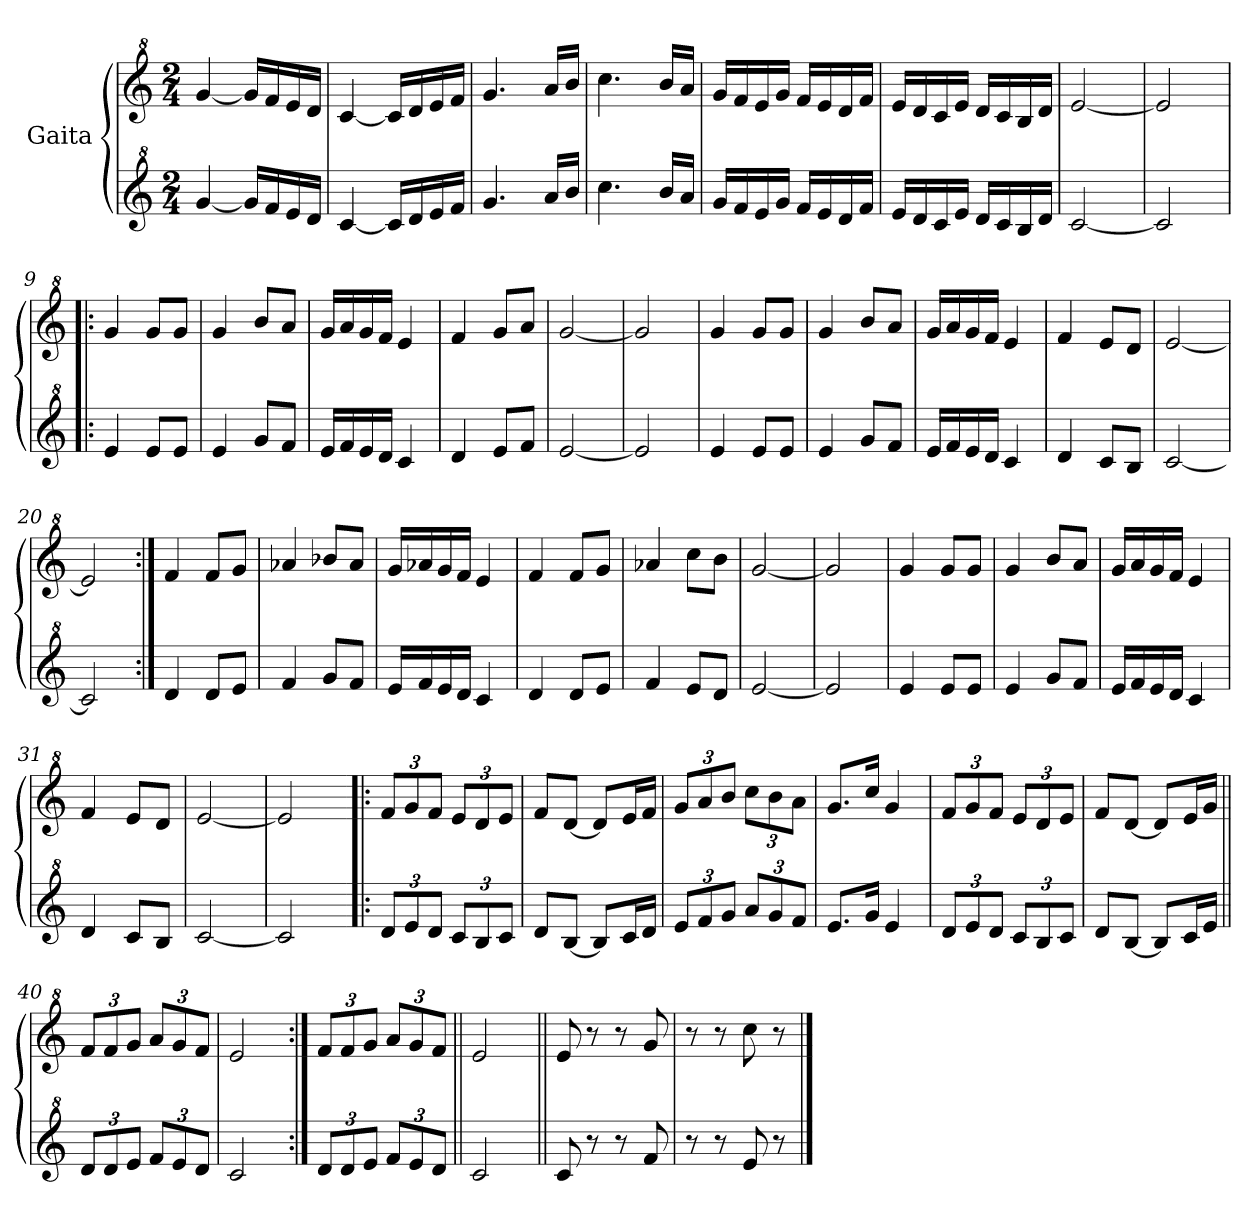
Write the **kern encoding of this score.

**kern	**kern
*part2	*part1
*staff2	*staff1
*I"Gaita	*I"Gaita
*clefG^2	*clefG^2
*k[]	*k[]
*M2/4	*M2/4
*MM100	*MM100
=1	=1
[4gg/	[4gg/
16gg/LL]	16gg/LL]
16ff/	16ff/
16ee/	16ee/
16dd/JJ	16dd/JJ
=2	=2
[4cc/	[4cc/
16cc/LL]	16cc/LL]
16dd/	16dd/
16ee/	16ee/
16ff/JJ	16ff/JJ
=3	=3
4.gg/	4.gg/
16aa/LL	16aa/LL
16bb/JJ	16bb/JJ
=4	=4
4.ccc\	4.ccc\
16bb/LL	16bb/LL
16aa/JJ	16aa/JJ
=5	=5
16gg/LL	16gg/LL
16ff/	16ff/
16ee/	16ee/
16gg/JJ	16gg/JJ
16ff/LL	16ff/LL
16ee/	16ee/
16dd/	16dd/
16ff/JJ	16ff/JJ
=6	=6
16ee/LL	16ee/LL
16dd/	16dd/
16cc/	16cc/
16ee/JJ	16ee/JJ
16dd/LL	16dd/LL
16cc/	16cc/
16b/	16b/
16dd/JJ	16dd/JJ
=7	=7
[2cc/	[2ee/
=8	=8
2cc/]	2ee/]
=9!|:	=9!|:
*	*MM140
4ee/	4gg/
8ee/L	8gg/L
8ee/J	8gg/J
!!LO:LB:g=z
=10	=10
4ee/	4gg/
8gg/L	8bb/L
8ff/J	8aa/J
=11	=11
16ee/LL	16gg/LL
16ff/	16aa/
16ee/	16gg/
16dd/JJ	16ff/JJ
4cc/	4ee/
=12	=12
4dd/	4ff/
8ee/L	8gg/L
8ff/J	8aa/J
=13	=13
[2ee/	[2gg/
=14	=14
2ee/]	2gg/]
=15	=15
4ee/	4gg/
8ee/L	8gg/L
8ee/J	8gg/J
=16	=16
4ee/	4gg/
8gg/L	8bb/L
8ff/J	8aa/J
=17	=17
16ee/LL	16gg/LL
16ff/	16aa/
16ee/	16gg/
16dd/JJ	16ff/JJ
4cc/	4ee/
=18	=18
4dd/	4ff/
8cc/L	8ee/L
8b/J	8dd/J
=19	=19
[2cc/	[2ee/
=20	=20
2cc/]	2ee/]
=21:|!	=21:|!
4dd/	4ff/
8dd/L	8ff/L
8ee/J	8gg/J
!!LO:LB:g=z
=22	=22
4ff/	4aa-X/
8gg/L	8bb-X/L
8ff/J	8aa-/J
=23	=23
16ee/LL	16gg/LL
16ff/	16aa-X/
16ee/	16gg/
16dd/JJ	16ff/JJ
4cc/	4ee/
=24	=24
4dd/	4ff/
8dd/L	8ff/L
8ee/J	8gg/J
=25	=25
4ff/	4aa-X/
8ee/L	8ccc\L
8dd/J	8bb\J
=26	=26
[2ee/	[2gg/
=27	=27
2ee/]	2gg/]
=28	=28
4ee/	4gg/
8ee/L	8gg/L
8ee/J	8gg/J
=29	=29
4ee/	4gg/
8gg/L	8bb/L
8ff/J	8aa/J
=30	=30
16ee/LL	16gg/LL
16ff/	16aa/
16ee/	16gg/
16dd/JJ	16ff/JJ
4cc/	4ee/
=31	=31
4dd/	4ff/
8cc/L	8ee/L
8b/J	8dd/J
=32	=32
[2cc/	[2ee/
=33	=33
2cc/]	2ee/]
!!LO:LB:g=z
=34!|:	=34!|:
*Xbrackettup	*Xbrackettup
12dd/L	12ff/L
12ee/	12gg/
12dd/J	12ff/J
12cc/L	12ee/L
12b/	12dd/
12cc/J	12ee/J
=35	=35
8dd/L	8ff/L
[8b/J	[8dd/J
8b/L]	8dd/L]
16cc/L	16ee/L
16dd/JJ	16ff/JJ
=36	=36
12ee/L	12gg/L
12ff/	12aa/
12gg/J	12bb/J
12aa/L	12ccc\L
12gg/	12bb\
12ff/J	12aa\J
=37	=37
8.ee/L	8.gg/L
16gg/Jk	16ccc/Jk
4ee/	4gg/
=38	=38
12dd/L	12ff/L
12ee/	12gg/
12dd/J	12ff/J
12cc/L	12ee/L
12b/	12dd/
12cc/J	12ee/J
=39	=39
8dd/L	8ff/L
[8b/J	[8dd/J
8b/L]	8dd/L]
16cc/L	16ee/L
16ee/JJ	16gg/JJ
=40||	=40||
12dd/L	12ff/L
12dd/	12ff/
12ee/J	12gg/J
12ff/L	12aa/L
12ee/	12gg/
12dd/J	12ff/J
=41	=41
2cc/	2ee/
!!LO:LB:g=z
=42:|!	=42:|!
12dd/L	12ff/L
12dd/	12ff/
12ee/J	12gg/J
12ff/L	12aa/L
12ee/	12gg/
12dd/J	12ff/J
=43||	=43||
2cc/	2ee/
=44||	=44||
8cc/	8ee/
8r	8r
8r	8r
8ff/	8gg/
=45	=45
8r	8r
8r	8r
8ee/	8ccc\
8r	8r
==	==
*-	*-
